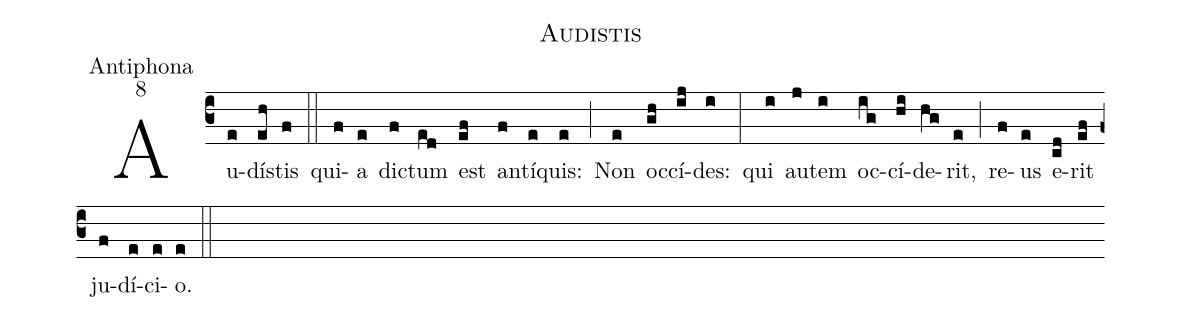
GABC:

name:Audistis;
office-part:Antiphona;
mode:8;
%%
(c3) Au(e)dí(eh)stis(f) (::)
qui(f)a(e) di(f)ctum(ed) est(ef) an(f)tí(e)quis:(e) (;) Non(e) oc(gh)cí(ij)des:(i) (:)
qui(i) au(j)tem(i) oc(ig)cí(hi)de(hg)rit,(e) (;) re(f)us(e) e(cd)rit(ef) ju(f)dí(e)ci(e)o.(e) (::)
